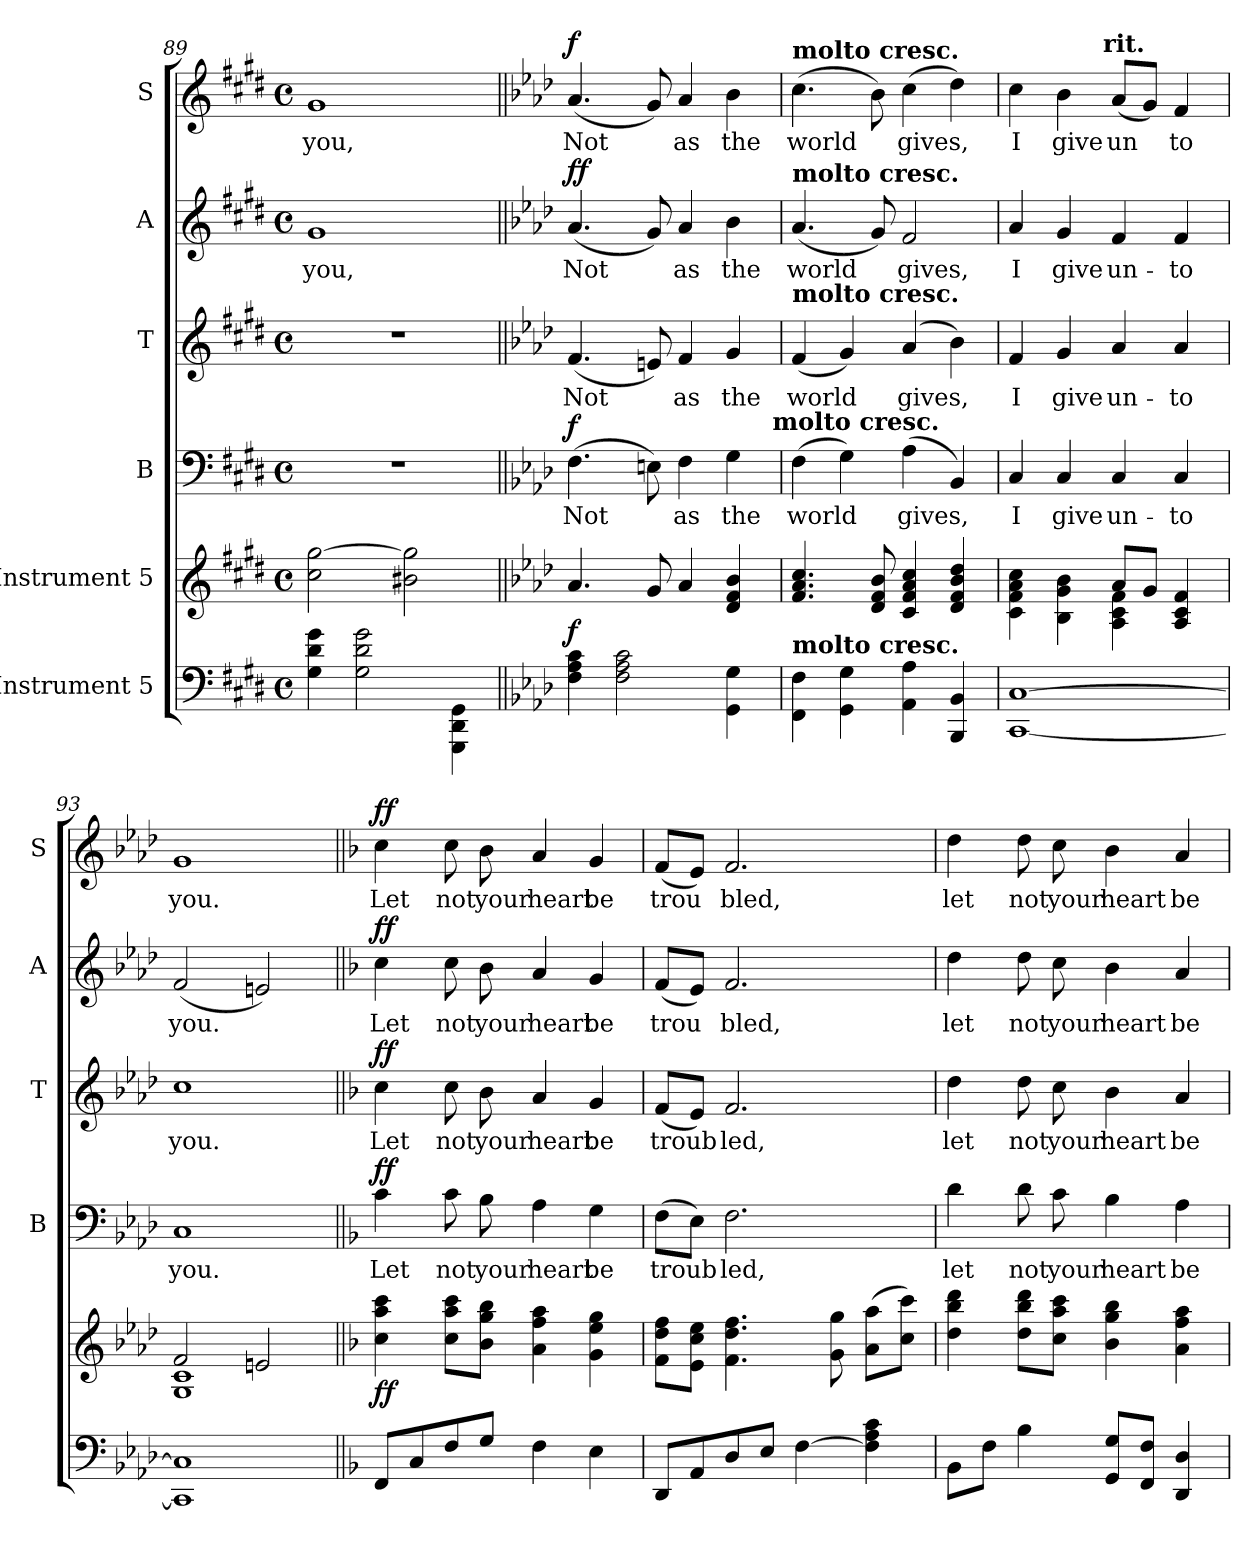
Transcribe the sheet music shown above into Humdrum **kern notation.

**kern	**dynam	**kern	**dynam	**kern	**text	**dynam	**kern	**text	**dynam	**kern	**text	**dynam	**kern	**text	**dynam
*part6	*part6	*part5	*part5	*part4	*part4	*part4	*part3	*part3	*part3	*part2	*part2	*part2	*part1	*part1	*part1
*staff6	*staff6	*staff5	*staff5	*staff4	*staff4	*staff4	*staff3	*staff3	*staff3	*staff2	*staff2	*staff2	*staff1	*staff1	*staff1
*I"Instrument 5	*	*I"Instrument 5	*	*I"B	*	*	*I"T	*	*	*I"A	*	*	*I"S	*	*
*	*	*	*	*I'B	*	*	*I'T	*	*	*I'A	*	*	*I'S	*	*
*clefF4	*	*clefG2	*	*clefF4	*	*	*clefG2	*	*	*clefG2	*	*	*clefG2	*	*
*k[f#c#g#d#]	*	*k[f#c#g#d#]	*	*k[f#c#g#d#]	*	*	*k[f#c#g#d#]	*	*	*k[f#c#g#d#]	*	*	*k[f#c#g#d#]	*	*
*E:	*	*E:	*	*E:	*	*	*E:	*	*	*E:	*	*	*E:	*	*
*M4/4	*	*M4/4	*	*M4/4	*	*	*M4/4	*	*	*M4/4	*	*	*M4/4	*	*
*met(c)	*	*met(c)	*	*met(c)	*	*	*met(c)	*	*	*met(c)	*	*	*met(c)	*	*
=89	=89	=89	=89	=89	=89	=89	=89	=89	=89	=89	=89	=89	=89	=89	=89
!	!	!	!	!	!	!	!	!	!	!	!LO:LY:a:cj	!	!	!LO:LY:b:cj	!
4g#\ 4d#\ 4G#\	.	2cc#\ [>2gg#\	.	1r	.	.	1r	.	.	1g#	you,	.	1g#	you,	.
2d#\ 2G#\ 2g#\	.	.	.	.	.	.	.	.	.	.	.	.	.	.	.
.	.	2gg#\] 2b#X\	.	.	.	.	.	.	.	.	.	.	.	.	.
4DD#\ 4GGG#\ 4GG#\	.	.	.	.	.	.	.	.	.	.	.	.	.	.	.
!!LO:LB:g=z
=90||	=90||	=90||	=90||	=90||	=90||	=90||	=90||	=90||	=90||	=90||	=90||	=90||	=90||	=90||	=90||
*k[b-e-a-d-]	*	*k[b-e-a-d-]	*	*k[b-e-a-d-]	*	*	*k[b-e-a-d-]	*	*	*k[b-e-a-d-]	*	*	*k[b-e-a-d-]	*	*
*A-:	*	*A-:	*	*A-:	*	*	*A-:	*	*	*A-:	*	*	*A-:	*	*
!	!LO:DY:a	!	!	!	!LO:LY:a:cj	!LO:DY:a	!	!LO:LY:b:cj	!	!	!LO:LY:a:cj	!LO:DY:a	!	!LO:LY:b:cj	!
!	!	!	!	!	!	!	!	!	!	!	!	!LO:DY:n=1:b	!	!	!LO:DY:a
*	*	*	*	*^	*	*	*	*	*	*	*	*	*	*	*
4A-\ 4F\ 4c\	f	4.a-/	.	(>4.F\	2ryy	Not	f	(<4.f/	Not	.	(<4.a-/	Not	f f	(<4.a-/	Not	f
2c\ 2F\ 2A-\	.	.	.	.	.	.	.	.	.	.	.	.	.	.	.	.
!	!	!	!	!	!	!LO:LY:a:cj	!	!	!LO:LY:b:cj	!	!	!LO:LY:a:cj	!	!	!LO:LY:b:cj	!
.	.	8g/	.	8En\)	.	.	.	8en/)	.	.	8g/)	.	.	8g/)	.	.
!	!	!	!	!	!	!LO:LY:a:cj	!	!	!LO:LY:b:cj	!	!	!LO:LY:a:cj	!	!	!LO:LY:b:cj	!
.	.	4a-/	.	4F\	4ryy	as	.	4f/	as	.	4a-/	as	.	4a-/	as	.
!	!	!	!	!	!	!LO:LY:a:cj	!	!	!LO:LY:b:cj	!	!	!LO:LY:a:cj	!	!	!LO:LY:b:cj	!
4G\ 4GG\	.	4b-/ 4f/ 4d-/	.	4G\	8...ryy	the	.	4g/	the	.	4b-\	the	.	4b-\	the	.
!	!	!	!	!	!LO:TX:a:B:t=molto cresc.	!	!	!	!	!	!	!	!	!	!	!
.	.	.	.	.	64ryy	.	.	.	.	.	.	.	.	.	.	.
=91	=91	=91	=91	=91	=91	=91	=91	=91	=91	=91	=91	=91	=91	=91	=91	=91
!	!	!	!	!	!	!	!	!	!	!	!	!	!	!LO:TX:a:B:t=molto cresc.	!	!
!	!	!	!	!	!	!	!	!	!	!	!LO:TX:a:B:t=molto cresc.	!	!	!	!	!
!	!	!	!	!	!	!	!	!LO:TX:a:B:t=molto cresc.	!	!	!	!	!	!	!	!
!LO:TX:a:B:t=molto cresc.	!	!	!	!	!	!	!	!	!	!	!	!	!	!	!	!
!	!	!	!	!	!	!LO:LY:a:cj	!	!	!LO:LY:b:cj	!	!	!LO:LY:a:cj	!	!	!LO:LY:b:cj	!
*	*	*	*	*v	*v	*	*	*	*	*	*	*	*	*	*	*
4FF\ 4F\	.	4.a-/ 4.f/ 4.cc/	.	(>4F\	world	.	(<4f/	world	.	(<4.a-/	world	.	(>4.cc\	world	.
!	!	!	!	!	!LO:LY:a:cj	!	!	!LO:LY:b:cj	!	!	!	!	!	!	!
4G\ 4GG\	.	.	.	4G\)	.	.	4g/)	.	.	.	.	.	.	.	.
!	!	!	!	!	!	!	!	!	!	!	!LO:LY:a:cj	!	!	!LO:LY:b:cj	!
.	.	8f/ 8d-/ 8b-/	.	.	.	.	.	.	.	8g/)	.	.	8b-\)	.	.
!	!	!	!	!	!LO:LY:a:cj	!	!	!LO:LY:b:cj	!	!	!LO:LY:a:cj	!	!	!LO:LY:b:cj	!
4AA-\ 4A-\	.	4cc/ 4a-/ 4c/ 4f/	.	(>4A-\	gives,	.	(>4a-/	gives,	.	2f/	gives,	.	(>4cc\	gives,	.
!	!	!	!	!	!LO:LY:a:cj	!	!	!LO:LY:b:cj	!	!	!	!	!	!LO:LY:b:cj	!
4BBB-/ 4BB-/	.	4dd-/ 4b-/ 4d-/ 4f/	.	4BB-/)	.	.	4b-\)	.	.	.	.	.	4dd-\)	.	.
=92	=92	=92	=92	=92	=92	=92	=92	=92	=92	=92	=92	=92	=92	=92	=92
*	*	*^	*	*	*	*	*	*	*	*	*	*	*	*	*
!	!	!	!	!	!	!LO:LY:a:cj	!	!	!LO:LY:b:cj	!	!	!LO:LY:a:cj	!	!	!LO:LY:b:cj	!
*	*	*	*	*	*	*	*	*	*	*	*	*	*	*^	*	*
[>1C [<1CC	.	2ryy	4a-\ 4f\ 4c\ 4cc\	.	4C/	I	.	4f/	I	.	4a-/	I	.	4cc\	4ryy	I	.
!	!	!	!	!	!	!LO:LY:a:cj	!	!	!LO:LY:b:cj	!	!	!LO:LY:a:cj	!	!	!	!LO:LY:b:cj	!
.	.	.	4b-\ 4g\ 4B-\	.	4C/	give	.	4g/	give	.	4g/	give	.	4b-\	8...ryy	give	.
!	!	!	!	!	!	!	!	!	!	!	!	!	!	!	!LO:TX:a:B:t=rit.	!	!
.	.	.	.	.	.	.	.	.	.	.	.	.	.	.	2ryy	.	.
!	!	!	!	!	!	!LO:LY:a:cj	!	!	!LO:LY:b:cj	!	!	!LO:LY:a:cj	!	!	!	!LO:LY:b:cj	!
.	.	8a-/L	4f\ 4A-\ 4c\	.	4C/	un-	.	4a-/	un-	.	4f/	un-	.	(<8a-/L	.	un-	.
!	!	!	!	!	!	!	!	!	!	!	!	!	!	!	!	!LO:LY:b:cj	!
.	.	8g/J	.	.	.	.	.	.	.	.	.	.	.	8g/J)	.	--	.
!	!	!	!	!	!	!LO:LY:a:cj	!	!	!LO:LY:b:cj	!	!	!LO:LY:a:cj	!	!	!	!LO:LY:b:cj	!
.	.	4f/ 4c/ 4A-/	4ryy	.	4C/	-to	.	4a-/	-to	.	4f/	-to	.	4f/	.	-to	.
.	.	.	.	.	.	.	.	.	.	.	.	.	.	.	64ryy	.	.
=93	=93	=93	=93	=93	=93	=93	=93	=93	=93	=93	=93	=93	=93	=93	=93	=93	=93
!	!	!	!	!	!	!LO:LY:a:cj	!	!	!LO:LY:b:cj	!	!	!LO:LY:a:cj	!	!	!	!LO:LY:b:cj	!
*	*	*	*	*	*	*	*	*	*	*	*	*	*	*v	*v	*	*
1C] 1CC]	.	2f/	1G 1c	.	1C	you.	.	1cc	you.	.	(<2f/	you.	.	1g	you.	.
!	!	!	!	!	!	!	!	!	!	!	!	!LO:LY:a:cj	!	!	!	!
.	.	2en/	.	.	.	.	.	.	.	.	2en/)	.	.	.	.	.
*	*	*v	*v	*	*	*	*	*	*	*	*	*	*	*	*	*
!!LO:PB:g=z
=94||	=94||	=94||	=94||	=94||	=94||	=94||	=94||	=94||	=94||	=94||	=94||	=94||	=94||	=94||	=94||
*k[b-]	*	*k[b-]	*	*k[b-]	*	*	*k[b-]	*	*	*k[b-]	*	*	*k[b-]	*	*
*F:	*	*F:	*	*F:	*	*	*F:	*	*	*F:	*	*	*F:	*	*
!	!	!	!LO:DY:b	!	!LO:LY:a:cj	!LO:DY:a	!	!LO:LY:b:cj	!LO:DY:a	!	!LO:LY:a:cj	!LO:DY:a	!	!LO:LY:b:cj	!LO:DY:a
8FF/L	.	4aa\ 4cc\ 4ccc\	ff	4c\	Let	ff	4cc\	Let	ff	4cc\	Let	ff	4cc\	Let	ff
8C/	.	.	.	.	.	.	.	.	.	.	.	.	.	.	.
!	!	!	!	!	!LO:LY:a:cj	!	!	!LO:LY:b:cj	!	!	!LO:LY:a:cj	!	!	!LO:LY:b:cj	!
8F/	.	8ccc\ 8aa\ 8cc\L	.	8c\	not	.	8cc\	not	.	8cc\	not	.	8cc\	not	.
!	!	!	!	!	!LO:LY:a:cj	!	!	!LO:LY:b:cj	!	!	!LO:LY:a:cj	!	!	!LO:LY:b:cj	!
8G/J	.	8bb-\ 8gg\ 8b-\J	.	8B-\	your	.	8b-\	your	.	8b-\	your	.	8b-\	your	.
!	!	!	!	!	!LO:LY:a:cj	!	!	!LO:LY:b:cj	!	!	!LO:LY:a:cj	!	!	!LO:LY:b:cj	!
4F\	.	4ff\ 4a\ 4aa\	.	4A\	heart	.	4a/	heart	.	4a/	heart	.	4a/	heart	.
!	!	!	!	!	!LO:LY:a:cj	!	!	!LO:LY:b:cj	!	!	!LO:LY:a:cj	!	!	!LO:LY:b:cj	!
4E\	.	4gg\ 4ee\ 4g\	.	4G\	be	.	4g/	be	.	4g/	be	.	4g/	be	.
=95	=95	=95	=95	=95	=95	=95	=95	=95	=95	=95	=95	=95	=95	=95	=95
!	!	!	!	!	!LO:LY:a:cj	!	!	!LO:LY:b:cj	!	!	!LO:LY:a:cj	!	!	!LO:LY:b:cj	!
8DD/L	.	8ff\ 8dd\ 8f\L	.	(>8F\L	troub-	.	(<8f/L	troub-	.	(<8f/L	trou-	.	(<8f/L	trou-	.
!	!	!	!	!	!LO:LY:a:cj	!	!	!LO:LY:b:cj	!	!	!LO:LY:a:cj	!	!	!LO:LY:b:cj	!
8AA/	.	8ee\ 8e\ 8cc\J	.	8E\J)	--	.	8e/J)	--	.	8e/J)	--	.	8e/J)	--	.
!	!	!	!	!	!LO:LY:a:cj	!	!	!LO:LY:b:cj	!	!	!LO:LY:a:cj	!	!	!LO:LY:b:cj	!
8D/	.	4.dd\ 4.f\ 4.ff\	.	2.F\	-led,	.	2.f/	-led,	.	2.f/	-bled,	.	2.f/	-bled,	.
8E/J	.	.	.	.	.	.	.	.	.	.	.	.	.	.	.
[>4F\	.	.	.	.	.	.	.	.	.	.	.	.	.	.	.
.	.	8gg\ 8g\	.	.	.	.	.	.	.	.	.	.	.	.	.
4c\ 4A\ 4F\]	.	(<8aa\ 8a\L	.	.	.	.	.	.	.	.	.	.	.	.	.
.	.	8cc\ 8ccc\J)	.	.	.	.	.	.	.	.	.	.	.	.	.
=96	=96	=96	=96	=96	=96	=96	=96	=96	=96	=96	=96	=96	=96	=96	=96
!	!	!	!	!	!LO:LY:a:cj	!	!	!LO:LY:b:cj	!	!	!LO:LY:a:cj	!	!	!LO:LY:b:cj	!
8BB-\L	.	4bb-\ 4dd\ 4ddd\	.	4d\	let	.	4dd\	let	.	4dd\	let	.	4dd\	let	.
8F\J	.	.	.	.	.	.	.	.	.	.	.	.	.	.	.
!	!	!	!	!	!LO:LY:a:cj	!	!	!LO:LY:b:cj	!	!	!LO:LY:a:cj	!	!	!LO:LY:b:cj	!
4B-\	.	8ddd\ 8bb-\ 8dd\L	.	8d\	not	.	8dd\	not	.	8dd\	not	.	8dd\	not	.
!	!	!	!	!	!LO:LY:a:cj	!	!	!LO:LY:b:cj	!	!	!LO:LY:a:cj	!	!	!LO:LY:b:cj	!
.	.	8ccc\ 8aa\ 8cc\J	.	8c\	your	.	8cc\	your	.	8cc\	your	.	8cc\	your	.
!	!	!	!	!	!LO:LY:a:cj	!	!	!LO:LY:b:cj	!	!	!LO:LY:a:cj	!	!	!LO:LY:b:cj	!
8G/ 8GG/L	.	4bb-\ 4gg\ 4b-\	.	4B-\	heart	.	4b-\	heart	.	4b-\	heart	.	4b-\	heart	.
8F/ 8FF/J	.	.	.	.	.	.	.	.	.	.	.	.	.	.	.
!	!	!	!	!	!LO:LY:a:cj	!	!	!LO:LY:b:cj	!	!	!LO:LY:a:cj	!	!	!LO:LY:b:cj	!
4D/ 4DD/	.	4ff\ 4a\ 4aa\	.	4A\	be	.	4a/	be	.	4a/	be	.	4a/	be	.
=	=	=	=	=	=	=	=	=	=	=	=	=	=	=	=
*-	*-	*-	*-	*-	*-	*-	*-	*-	*-	*-	*-	*-	*-	*-	*-
